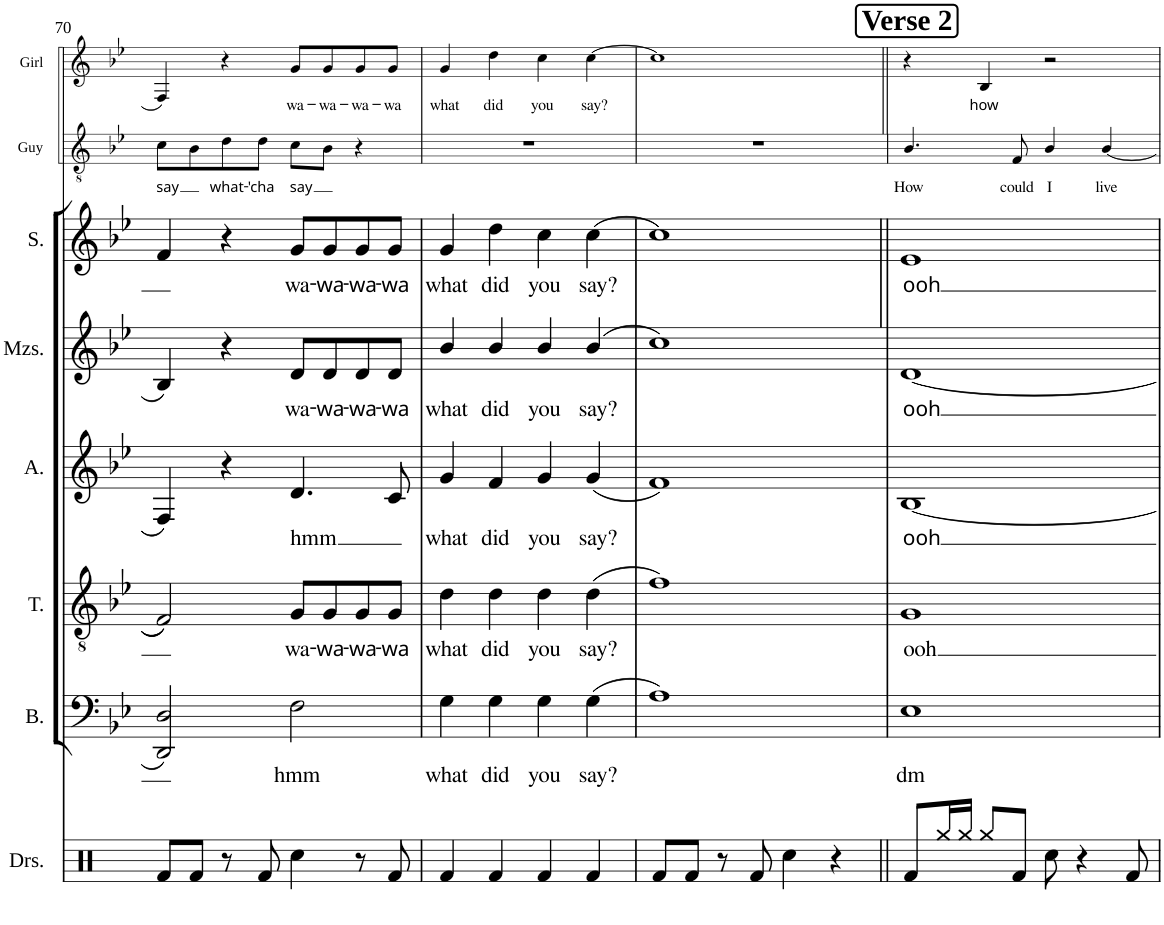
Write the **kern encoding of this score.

**kern	**kern	**text	**kern	**text	**kern	**text	**kern	**text	**kern	**text	**kern	**text	**kern	**text
*part8	*part7	*part7	*part6	*part6	*part5	*part5	*part4	*part4	*part3	*part3	*part2	*part2	*part1	*part1
*staff8	*staff7	*staff7	*staff6	*staff6	*staff5	*staff5	*staff4	*staff4	*staff3	*staff3	*staff2	*staff2	*staff1	*staff1
*I"Drumset	*I"Bass	*	*I"Tenor	*	*I"Alto	*	*I"Mezzo-soprano	*	*I"Soprano	*	*I"Guy	*	*I"Girl	*
*I'Drs.	*I'B.	*	*I'T.	*	*I'A.	*	*I'Mzs.	*	*I'S.	*	*I'Guy	*	*I'Girl	*
!!LO:PB:g=z
*clefX	*clefF4	*	*clefGv2	*	*clefG2	*	*clefG2	*	*clefG2	*	*clefGv2	*	*clefG2	*
*k[]	*k[b-e-]	*	*k[b-e-]	*	*k[b-e-]	*	*k[b-e-]	*	*k[b-e-]	*	*k[b-e-]	*	*k[b-e-]	*
*M4/4	*M4/4	*	*M4/4	*	*M4/4	*	*M4/4	*	*M4/4	*	*M4/4	*	*M4/4	*
*met(c)	*met(c)	*	*met(c)	*	*met(c)	*	*met(c)	*	*met(c)	*	*met(c)	*	*met(c)	*
=70	=70	=70	=70	=70	=70	=70	=70	=70	=70	=70	=70	=70	=70	=70
!	!	!	!	!	!	!	!	!	!	!	!	!LO:LY:b	!	!
8Rf/L	2DD/ 2D/	.	2F/	.	4F/	.	4B-/	.	4f/	.	8c\L	say	4F/	.
8Rf/J	.	.	.	.	.	.	.	.	.	.	8B-\	.	.	.
!	!	!	!	!	!	!	!	!	!	!	!	!LO:LY:b	!	!
8r	.	.	.	.	4r	.	4r	.	4r	.	8d\	what-	4r	.
!	!	!	!	!	!	!	!	!	!	!	!	!LO:LY:b	!	!
8Rf/	.	.	.	.	.	.	.	.	.	.	8d\J	-'cha	.	.
!	!	!LO:LY:b	!	!LO:LY:b	!	!LO:LY:b	!	!LO:LY:b	!	!LO:LY:b	!	!LO:LY:b	!	!LO:LY:b
4Rcc\	2F\	hmm	8G/L	wa-	4.d/	hmm	8d/L	wa-	8g/L	wa-	8c\L	say	8g/L	wa-
!	!	!	!	!LO:LY:b	!	!	!	!LO:LY:b	!	!LO:LY:b	!	!	!	!LO:LY:b
.	.	.	8G/	-wa-	.	.	8d/	-wa-	8g/	-wa-	8B-\J	.	8g/	-wa-
!	!	!	!	!LO:LY:b	!	!	!	!LO:LY:b	!	!LO:LY:b	!	!	!	!LO:LY:b
8r	.	.	8G/	-wa-	.	.	8d/	-wa-	8g/	-wa-	4r	.	8g/	-wa-
!	!	!	!	!LO:LY:b	!	!	!	!LO:LY:b	!	!LO:LY:b	!	!	!	!LO:LY:b
8Rf/	.	.	8G/J	-wa	8c/	.	8d/J	-wa	8g/J	-wa	.	.	8g/J	-wa
=71	=71	=71	=71	=71	=71	=71	=71	=71	=71	=71	=71	=71	=71	=71
!	!	!LO:LY:b	!	!LO:LY:b	!	!LO:LY:b	!	!LO:LY:b	!	!LO:LY:b	!	!	!	!LO:LY:b
4Rf/	4G\	what	4d\	what	4g/	what	4b-/	what	4g/	what	1r	.	4g/	what
!	!	!LO:LY:b	!	!LO:LY:b	!	!LO:LY:b	!	!LO:LY:b	!	!LO:LY:b	!	!	!	!LO:LY:b
4Rf/	4G\	did	4d\	did	4f/	did	4b-/	did	4dd\	did	.	.	4dd\	did
!	!	!LO:LY:b	!	!LO:LY:b	!	!LO:LY:b	!	!LO:LY:b	!	!LO:LY:b	!	!	!	!LO:LY:b
4Rf/	4G\	you	4d\	you	4g/	you	4b-/	you	4cc\	you	.	.	4cc\	you
!	!	!LO:LY:b	!	!LO:LY:b	!	!LO:LY:b	!	!LO:LY:b	!	!LO:LY:b	!	!	!	!LO:LY:b
4Rf/	(4G\	say?	(4d\	say?	(4g/	say?	(4b-/	say?	[4cc\	say?	.	.	[4cc\	say?
=72	=72	=72	=72	=72	=72	=72	=72	=72	=72	=72	=72	=72	=72	=72
8Rf/L	1A)	.	1f)	.	1f)	.	1cc)	.	1cc]	.	1r	.	1cc]	.
8Rf/J	.	.	.	.	.	.	.	.	.	.	.	.	.	.
8r	.	.	.	.	.	.	.	.	.	.	.	.	.	.
8Rf/	.	.	.	.	.	.	.	.	.	.	.	.	.	.
4Rcc\	.	.	.	.	.	.	.	.	.	.	.	.	.	.
4r	.	.	.	.	.	.	.	.	.	.	.	.	.	.
!!LO:REH:place=s1:a:B:cj:fs=14:t=Verse 2
=73||	=73||	=73||	=73||	=73||	=73||	=73||	=73||	=73||	=73||	=73||	=73||	=73||	=73||	=73||
!	!	!LO:LY:b	!	!LO:LY:b	!	!LO:LY:b	!	!LO:LY:b	!	!LO:LY:b	!	!LO:LY:b	!	!
8Rf/L	1E-	dm	1G	ooh	[1B-	ooh	[1d	ooh	1e-	ooh	4.B-/	How	4r	.
16Rgg/L	.	.	.	.	.	.	.	.	.	.	.	.	.	.
16Rgg/JJ	.	.	.	.	.	.	.	.	.	.	.	.	.	.
!	!	!	!	!	!	!	!	!	!	!	!	!	!	!LO:LY:b
8Rgg/L	.	.	.	.	.	.	.	.	.	.	.	.	4B-/	how
!	!	!	!	!	!	!	!	!	!	!	!	!LO:LY:b	!	!
8Rf/J	.	.	.	.	.	.	.	.	.	.	8F/	could	.	.
!	!	!	!	!	!	!	!	!	!	!	!	!LO:LY:b	!	!
8Rcc\	.	.	.	.	.	.	.	.	.	.	4B-/	I	2r	.
4r	.	.	.	.	.	.	.	.	.	.	.	.	.	.
!	!	!	!	!	!	!	!	!	!	!	!	!LO:LY:b	!	!
.	.	.	.	.	.	.	.	.	.	.	[4B-/	live	.	.
8Rf/	.	.	.	.	.	.	.	.	.	.	.	.	.	.
=	=	=	=	=	=	=	=	=	=	=	=	=	=	=
*-	*-	*-	*-	*-	*-	*-	*-	*-	*-	*-	*-	*-	*-	*-
